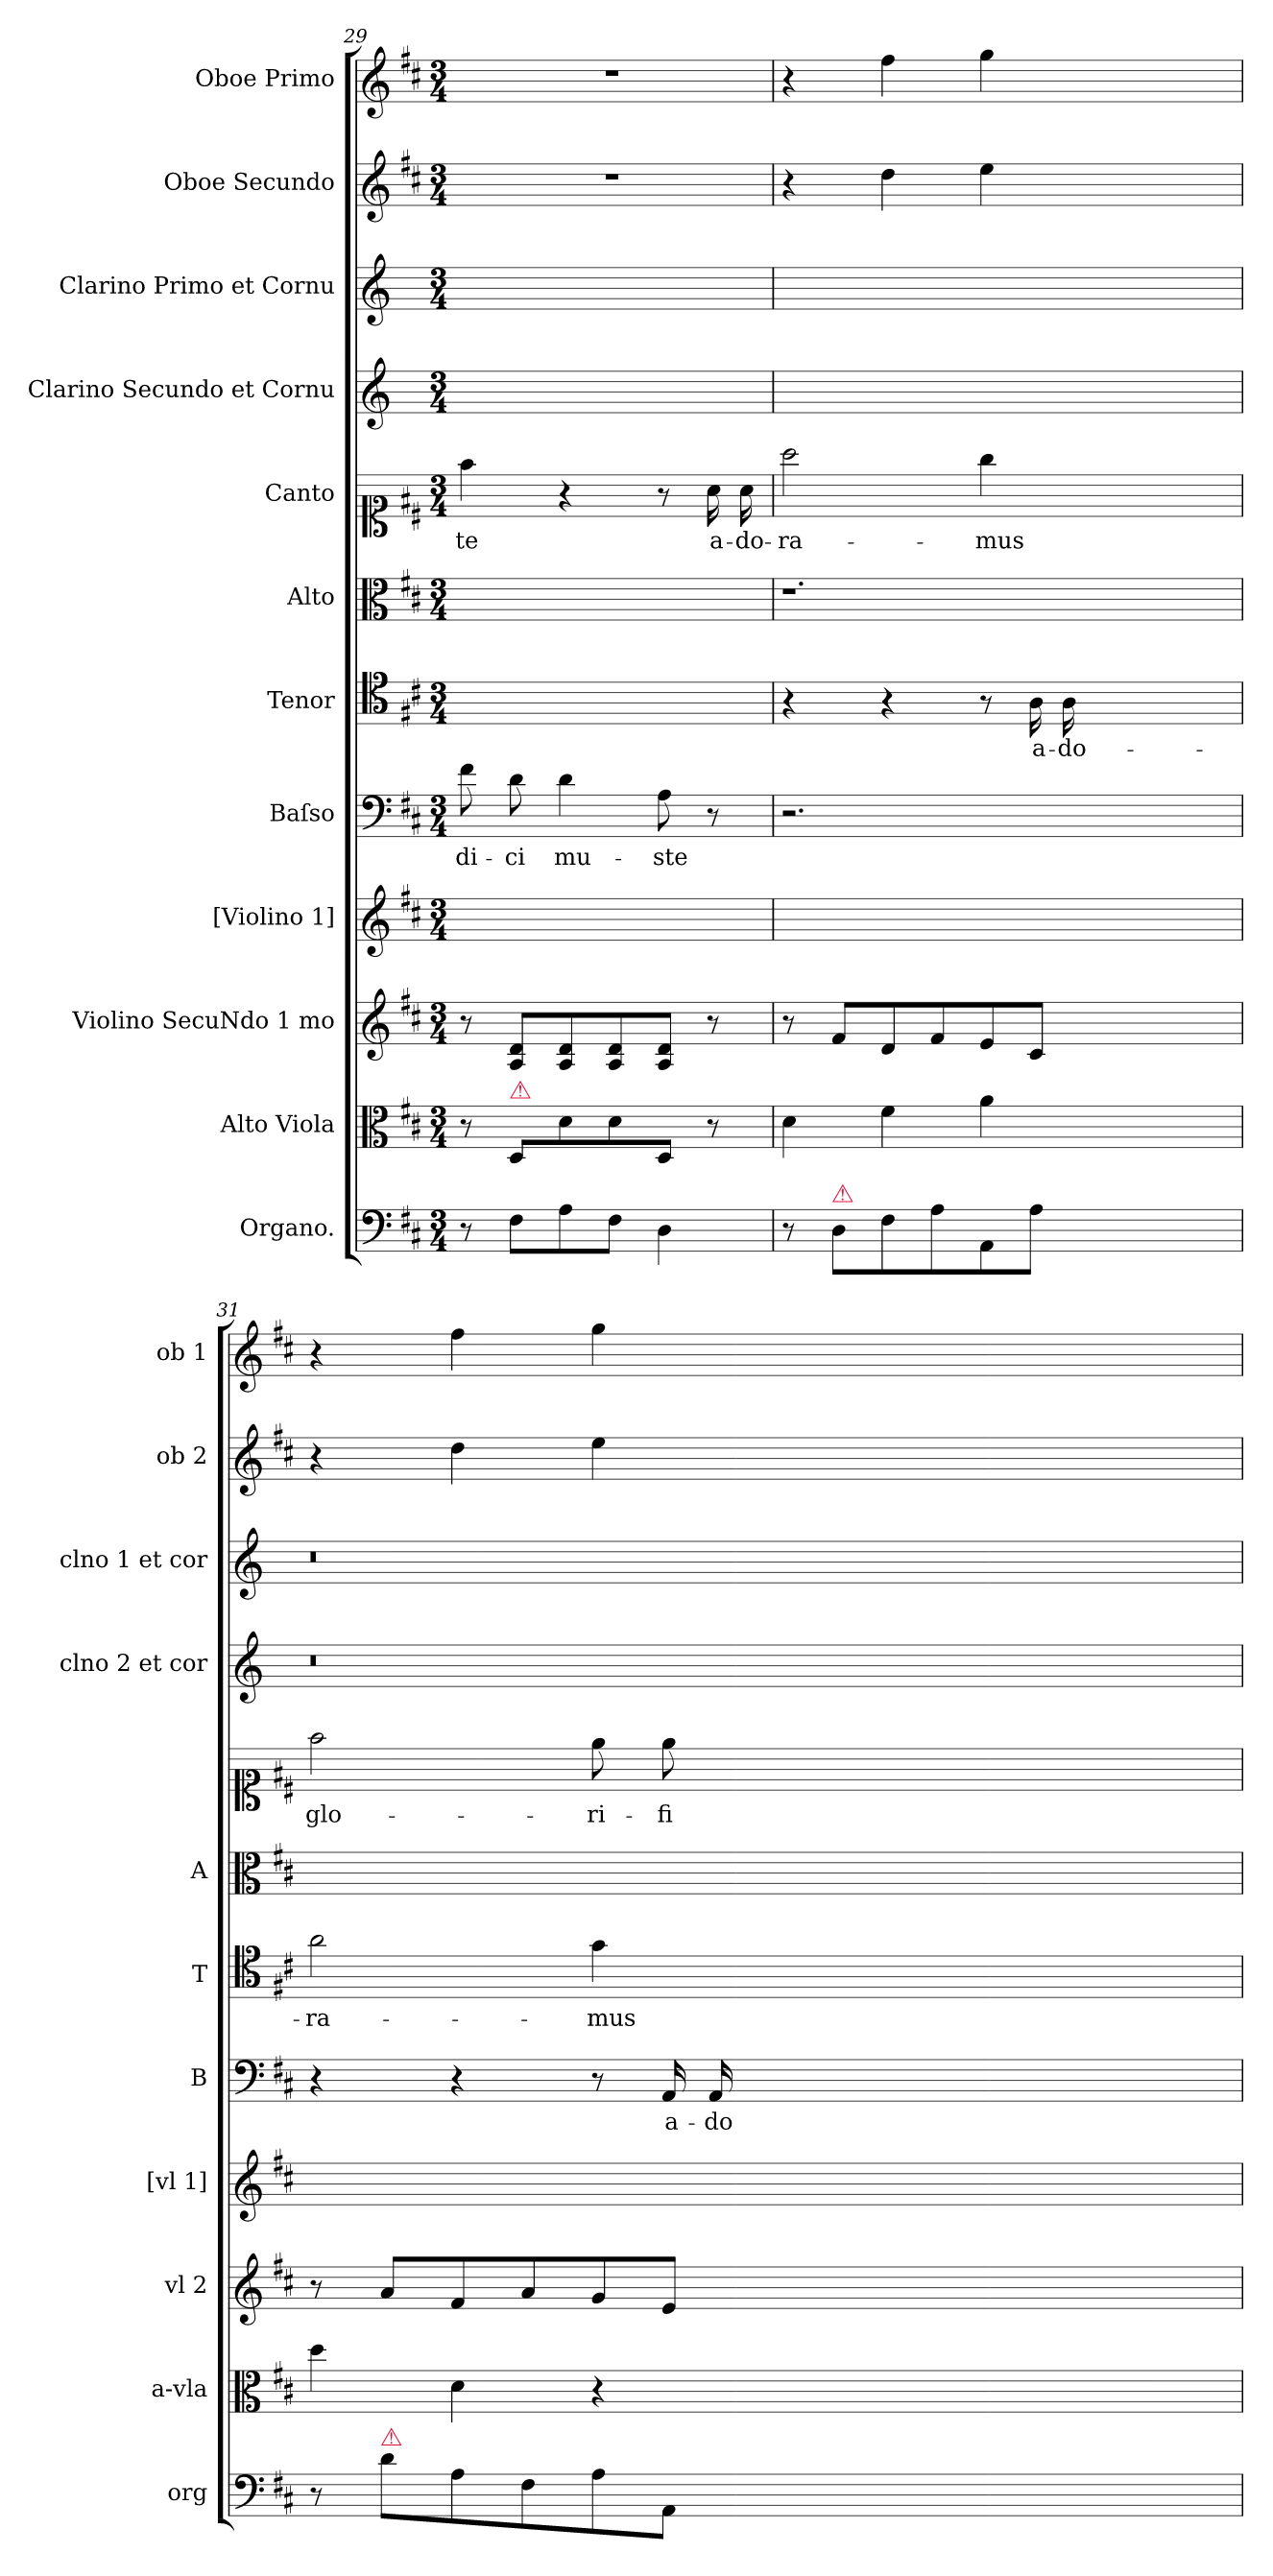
**kern	**kern	**kern	**kern	**kern	**text	**kern	**text	**kern	**kern	**text	**kern	**kern	**kern	**kern
*part12	*part11	*part10	*part9	*part8	*part8	*part7	*part7	*part6	*part5	*part5	*part4	*part3	*part2	*part1
*staff12	*staff11	*staff10	*staff9	*staff8	*staff8	*staff7	*staff7	*staff6	*staff5	*staff5	*staff4	*staff3	*staff2	*staff1
*I"Organo.	*I"Alto Viola	*I"Violino SecuNdo 1 mo	*I"[Violino 1]	*I"Baſso	*	*I"Tenor	*	*I"Alto	*I"Canto	*	*I"Clarino Secundo et Cornu	*I"Clarino Primo et Cornu	*I"Oboe Secundo	*I"Oboe Primo
*I'org	*I'a-vla	*I'vl 2	*I'[vl 1]	*I'B	*	*I'T	*	*I'A	*	*	*I'clno 2 et cor	*I'clno 1 et cor	*I'ob 2	*I'ob 1
*clefF4	*clefC3	*clefG2	*clefG2	*clefF4	*	*clefC4	*	*clefC3	*clefC1	*	*clefG2	*clefG2	*clefG2	*clefG2
*	*	*	*	*	*	*	*	*	*	*	*ITrd6c10	*ITrd6c10	*	*
*k[f#c#]	*k[f#c#]	*k[f#c#]	*k[f#c#]	*k[f#c#]	*	*k[f#c#]	*	*k[f#c#]	*k[f#c#]	*	*k[f#c#]	*k[f#c#]	*k[f#c#]	*k[f#c#]
*D:	*D:	*D:	*D:	*D:	*	*D:	*	*D:	*D:	*	*D:	*D:	*D:	*D:
*M3/4	*M3/4	*M3/4	*M3/4	*M3/4	*	*M3/4	*	*M3/4	*M3/4	*	*M3/4	*M3/4	*M3/4	*M3/4
=29	=29	=29	=29	=29	=29	=29	=29	=29	=29	=29	=29	=29	=29	=29
8r	8r	8r	2.ryy	8f#\	-di-	2.ryy	.	2.ryy	4ff#\	te	2.ryy	2.ryy	2.r	2.r
!	!LO:TX:a:color=crimson:t=⚠	!	!	!	!	!	!	!	!	!	!	!	!	!
8F#\L	8D/L	8A/ 8d/L	.	8d\	-ci	.	.	.	.	.	.	.	.	.
8A\	8d\	8A/ 8d/	.	4d\	mu-	.	.	.	4r	.	.	.	.	.
8F#\J	8d\	8A/ 8d/	.	.	.	.	.	.	.	.	.	.	.	.
4D\	8D/J	8A/ 8d/J	.	8A\	-ste	.	.	.	8r	.	.	.	.	.
.	8r	8r	.	8r	.	.	.	.	16a\	a-	.	.	.	.
.	.	.	.	.	.	.	.	.	16a\	-do-	.	.	.	.
=30	=30	=30	=30	=30	=30	=30	=30	=30	=30	=30	=30	=30	=30	=30
8r	4d\	8r	2.ryy	2.r	.	4r	.	1.r	2aa\	-ra-	1.ryy	1.ryy	4r	4r
!LO:TX:a:color=crimson:t=⚠	!	!	!	!	!	!	!	!	!	!	!	!	!	!
8D\L	.	8f#/L	.	.	.	.	.	.	.	.	.	.	.	.
8F#\	4f#\	8d/	.	.	.	4r	.	.	.	.	.	.	4dd\	4ff#\
8A\	.	8f#/	.	.	.	.	.	.	.	.	.	.	.	.
8AA/	4a\	8e/	.	.	.	8r	.	.	4gg\	-mus	.	.	4ee\	4gg\
8A\J	.	8c#/J	.	.	.	16A\	a-	.	.	.	.	.	.	.
.	.	.	.	.	.	16A\	-do-	.	.	.	.	.	.	.
2.ryy	2.ryy	2.ryy	2.ryy	2.ryy	.	2.ryy	.	.	2.ryy	.	.	.	2.ryy	2.ryy
=31	=31	=31	=31	=31	=31	=31	=31	=31	=31	=31	=31	=31	=31	=31
8r	4dd\	8r	2.ryy	4r	.	2a\	-ra-	0.ryy	2ff#\	glo-	0.r	0.r	4r	4r
!LO:TX:a:color=crimson:t=⚠	!	!	!	!	!	!	!	!	!	!	!	!	!	!
8d\L	.	8a/L	.	.	.	.	.	.	.	.	.	.	.	.
8A\	4d\	8f#/	.	4r	.	.	.	.	.	.	.	.	4dd\	4ff#\
8F#\	.	8a/	.	.	.	.	.	.	.	.	.	.	.	.
8A\	4r	8g/	.	8r	.	4g\	-mus	.	8ee\	-ri-	.	.	4ee\	4gg\
8AA/J	.	8e/J	.	16AA/	a-	.	.	.	8ee\	-fi-	.	.	.	.
.	.	.	.	16AA/	-do-	.	.	.	.	.	.	.	.	.
0ryy	0ryy	0ryy	0ryy	0ryy	.	0ryy	.	.	0ryy	.	.	.	0ryy	0ryy
4ryy	4ryy	4ryy	4ryy	4ryy	.	4ryy	.	.	4ryy	.	.	.	4ryy	4ryy
=	=	=	=	=	=	=	=	=	=	=	=	=	=	=
*-	*-	*-	*-	*-	*-	*-	*-	*-	*-	*-	*-	*-	*-	*-
